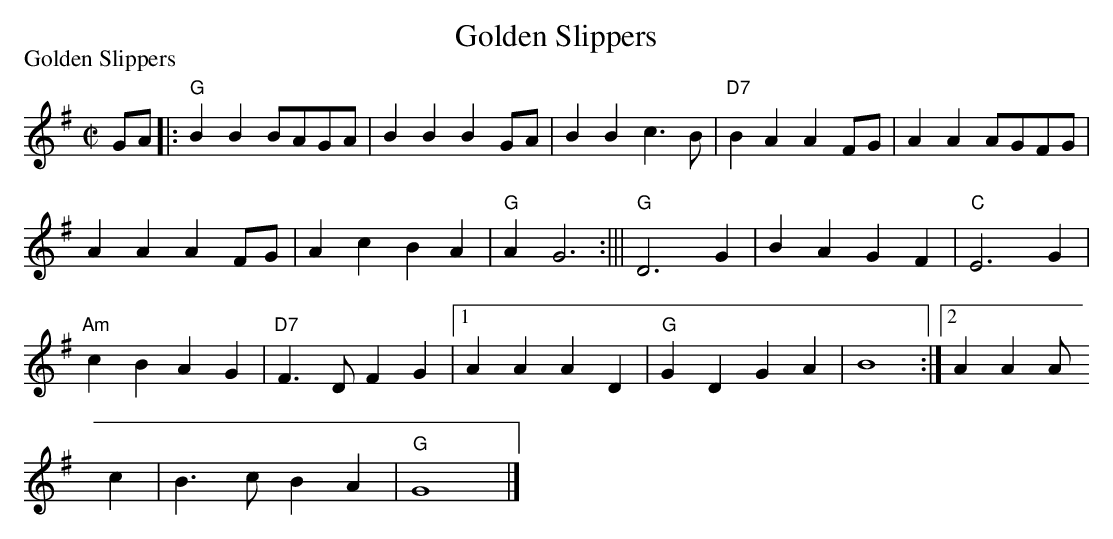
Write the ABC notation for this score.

X:1
T:Golden Slippers
M:C|
L:1/8
P:Golden Slippers
K:G
GA |: "G"B2B2 BAGA | B2B2 B2GA | B2B2 c3B | "D7"B2A2 A2FG |  A2A2 AGFG |
A2A2 A2FG | A2c2 B2A2 | "G"A2G6 :||| "G"D6 G2 | B2A2 G2F2 | "C"E6 G2 |
"Am"c2B2 A2G2 | "D7"F3D F2G2 |1 A2A2 A2D2 | "G"G2D2 G2A2 | B8 :|2 A2A2 A
2c2 | B3c B2A2 | "G"G8 |]
